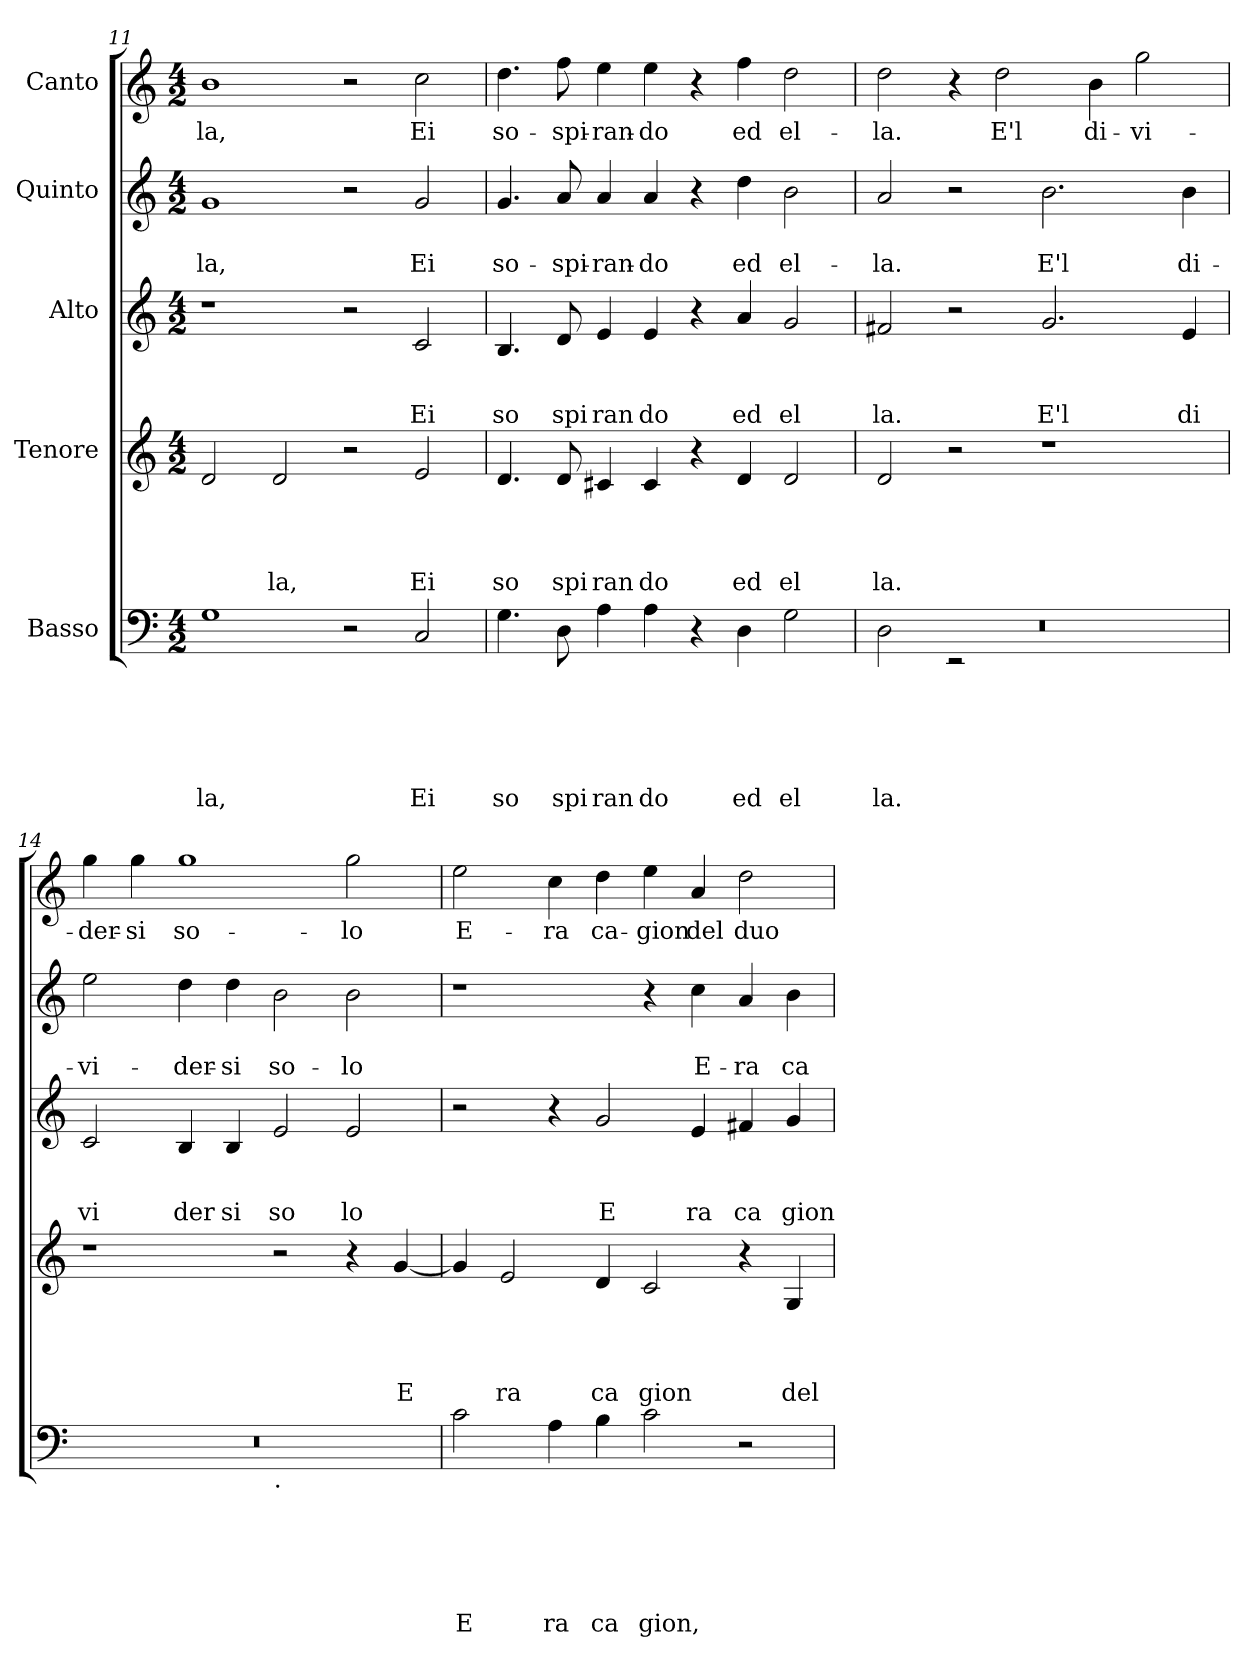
**kern	**text	**text	**text	**text	**text	**text	**kern	**text	**text	**text	**text	**kern	**text	**text	**text	**kern	**text	**text	**kern	**text
*part5	*part5	*part5	*part5	*part5	*part5	*part5	*part4	*part4	*part4	*part4	*part4	*part3	*part3	*part3	*part3	*part2	*part2	*part2	*part1	*part1
*staff5	*staff5	*staff5	*staff5	*staff5	*staff5	*staff5	*staff4	*staff4	*staff4	*staff4	*staff4	*staff3	*staff3	*staff3	*staff3	*staff2	*staff2	*staff2	*staff1	*staff1
*I"Basso	*	*	*	*	*	*	*I"Tenore	*	*	*	*	*I"Alto	*	*	*	*I"Quinto	*	*	*I"Canto	*
!!LO:LB:g=z
*clefF4	*	*	*	*	*	*	*clefG2	*	*	*	*	*clefG2	*	*	*	*clefG2	*	*	*clefG2	*
*k[]	*	*	*	*	*	*	*k[]	*	*	*	*	*k[]	*	*	*	*k[]	*	*	*k[]	*
*C:	*	*	*	*	*	*	*C:	*	*	*	*	*C:	*	*	*	*C:	*	*	*C:	*
*M4/2	*	*	*	*	*	*	*M4/2	*	*	*	*	*M4/2	*	*	*	*M4/2	*	*	*M4/2	*
=11	=11	=11	=11	=11	=11	=11	=11	=11	=11	=11	=11	=11	=11	=11	=11	=11	=11	=11	=11	=11
!	!	!	!	!	!	!LO:LY:b	!	!	!	!	!	!	!	!	!	!	!	!LO:LY:b	!	!LO:LY:b
1G	.	.	.	.	.	-la,	2d/	.	.	.	.	1r	.	.	.	1g	.	la,	1b	-la,
!	!	!	!	!	!	!	!	!	!	!	!LO:LY:b	!	!	!	!	!	!	!	!	!
.	.	.	.	.	.	.	2d/	.	.	.	-la,	.	.	.	.	.	.	.	.	.
2r	.	.	.	.	.	.	2r	.	.	.	.	2r	.	.	.	2r	.	.	2r	.
!	!	!	!	!	!	!LO:LY:b	!	!	!	!	!LO:LY:b	!	!	!	!LO:LY:b	!	!	!LO:LY:b	!	!LO:LY:b
2C/	.	.	.	.	.	Ei	2e/	.	.	.	Ei	2c/	.	.	Ei	2g/	.	Ei	2cc\	Ei
=12	=12	=12	=12	=12	=12	=12	=12	=12	=12	=12	=12	=12	=12	=12	=12	=12	=12	=12	=12	=12
!	!	!	!	!	!	!LO:LY:b	!	!	!	!	!LO:LY:b	!	!	!	!LO:LY:b	!	!	!LO:LY:b	!	!LO:LY:b
4.G\	.	.	.	.	.	so	4.d/	.	.	.	so	4.B/	.	.	so	4.g/	.	so-	4.dd\	so-
!	!	!	!	!	!	!LO:LY:b	!	!	!	!	!LO:LY:b	!	!	!	!LO:LY:b	!	!	!LO:LY:b	!	!LO:LY:b
8D\	.	.	.	.	.	spi	8d/	.	.	.	spi	8d/	.	.	spi	8a/	.	-spi-	8ff\	-spi-
!	!	!	!	!	!	!LO:LY:b	!	!	!	!	!LO:LY:b	!	!	!	!LO:LY:b	!	!	!LO:LY:b	!	!LO:LY:b
4A\	.	.	.	.	.	ran	4c#X/	.	.	.	ran	4e/	.	.	ran	4a/	.	-ran-	4ee\	-ran-
!	!	!	!	!	!	!LO:LY:b	!	!	!	!	!LO:LY:b	!	!	!	!LO:LY:b	!	!	!LO:LY:b	!	!LO:LY:b
4A\	.	.	.	.	.	do	4c#/	.	.	.	do	4e/	.	.	do	4a/	.	-do	4ee\	-do
4r	.	.	.	.	.	.	4r	.	.	.	.	4r	.	.	.	4r	.	.	4r	.
!	!	!	!	!	!	!LO:LY:b	!	!	!	!	!LO:LY:b	!	!	!	!LO:LY:b	!	!	!LO:LY:b	!	!LO:LY:b
4D\	.	.	.	.	.	ed	4d/	.	.	.	ed	4a/	.	.	ed	4dd\	.	ed	4ff\	ed
!	!	!	!	!	!	!LO:LY:b	!	!	!	!	!LO:LY:b	!	!	!	!LO:LY:b	!	!	!LO:LY:b	!	!LO:LY:b
2G\	.	.	.	.	.	el	2d/	.	.	.	el	2g/	.	.	el	2b\	.	el-	2dd\	el-
=13	=13	=13	=13	=13	=13	=13	=13	=13	=13	=13	=13	=13	=13	=13	=13	=13	=13	=13	=13	=13
*^	*	*	*	*	*	*	*	*	*	*	*	*	*	*	*	*	*	*	*	*
*	*^	*	*	*	*	*	*	*	*	*	*	*	*	*	*	*	*	*	*	*	*
!	!	!LO:N:vis=1	!	!	!	!	!	!LO:LY:b	!	!	!	!	!LO:LY:b	!	!	!	!LO:LY:b	!	!	!LO:LY:b	!	!LO:LY:b
2D\	2ryy	0r	.	.	.	.	.	la.	2d/	.	.	.	la.	2f#X/	.	.	la.	2a/	.	-la.	2dd\	-la.
2ryy	2rEE	.	.	.	.	.	.	.	2r	.	.	.	.	2r	.	.	.	2r	.	.	4r	.
!	!	!	!	!	!	!	!	!	!	!	!	!	!	!	!	!	!	!	!	!	!	!LO:LY:b
.	.	.	.	.	.	.	.	.	.	.	.	.	.	.	.	.	.	.	.	.	2dd\	E'l
!	!	!	!	!	!	!	!	!	!	!	!	!	!	!	!	!	!LO:LY:b	!	!	!LO:LY:b	!	!
1ryy	1ryy	.	.	.	.	.	.	.	1r	.	.	.	.	2.g/	.	.	E'l	2.b\	.	E'l	.	.
!	!	!	!	!	!	!	!	!	!	!	!	!	!	!	!	!	!	!	!	!	!	!LO:LY:b
.	.	.	.	.	.	.	.	.	.	.	.	.	.	.	.	.	.	.	.	.	4b\	di-
!	!	!	!	!	!	!	!	!	!	!	!	!	!	!	!	!	!	!	!	!	!	!LO:LY:b
.	.	.	.	.	.	.	.	.	.	.	.	.	.	.	.	.	.	.	.	.	2gg\	-vi-
!	!	!	!	!	!	!	!	!	!	!	!	!	!	!	!	!	!LO:LY:b	!	!	!LO:LY:b	!	!
.	.	.	.	.	.	.	.	.	.	.	.	.	.	4e/	.	.	di	4b\	.	di-	.	.
*v	*v	*v	*	*	*	*	*	*	*	*	*	*	*	*	*	*	*	*	*	*	*	*
=14	=14	=14	=14	=14	=14	=14	=14	=14	=14	=14	=14	=14	=14	=14	=14	=14	=14	=14	=14	=14
!	!	!	!	!	!	!	!	!	!	!	!	!	!	!	!LO:LY:b	!	!	!LO:LY:b	!	!LO:LY:b
*^	*	*	*	*	*	*	*	*	*	*	*	*	*	*	*	*	*	*	*	*
0r	1ryy	.	.	.	.	.	.	1r	.	.	.	.	2c/	.	.	vi	2ee\	.	-vi-	4gg\	-der-
!	!	!	!	!	!	!	!	!	!	!	!	!	!	!	!	!	!	!	!	!	!LO:LY:b
.	.	.	.	.	.	.	.	.	.	.	.	.	.	.	.	.	.	.	.	4gg\	-si
!	!	!	!	!	!	!	!	!	!	!	!	!	!	!	!	!LO:LY:b	!	!	!LO:LY:b	!	!LO:LY:b
.	.	.	.	.	.	.	.	.	.	.	.	.	4B/	.	.	der	4dd\	.	-der-	1gg	so-
!	!	!	!	!	!	!	!	!	!	!	!	!	!	!	!	!LO:LY:b	!	!	!LO:LY:b	!	!
.	.	.	.	.	.	.	.	.	.	.	.	.	4B/	.	.	si	4dd\	.	-si	.	.
!	!LO:TX:b:t=.	!	!	!	!	!	!	!	!	!	!	!	!	!	!	!	!	!	!	!	!
!	!	!	!	!	!	!	!	!	!	!	!	!	!	!	!	!LO:LY:b	!	!	!LO:LY:b	!	!
.	1ryy	.	.	.	.	.	.	2r	.	.	.	.	2e/	.	.	so	2b\	.	so-	.	.
!	!	!	!	!	!	!	!	!	!	!	!	!	!	!	!	!LO:LY:b	!	!	!LO:LY:b	!	!LO:LY:b
.	.	.	.	.	.	.	.	4r	.	.	.	.	2e/	.	.	lo	2b\	.	-lo	2gg\	-lo
!	!	!	!	!	!	!	!	!	!	!	!	!LO:LY:b	!	!	!	!	!	!	!	!	!
.	.	.	.	.	.	.	.	[<4g/	.	.	.	E	.	.	.	.	.	.	.	.	.
=15	=15	=15	=15	=15	=15	=15	=15	=15	=15	=15	=15	=15	=15	=15	=15	=15	=15	=15	=15	=15	=15
!	!	!	!	!	!	!	!LO:LY:b	!	!	!	!	!	!	!	!	!	!	!	!	!	!LO:LY:b
*v	*v	*	*	*	*	*	*	*	*	*	*	*	*	*	*	*	*	*	*	*	*
2c\	.	.	.	.	.	E	4g/]	.	.	.	.	2r	.	.	.	1r	.	.	2ee\	E-
!	!	!	!	!	!	!	!	!	!	!	!LO:LY:b	!	!	!	!	!	!	!	!	!
.	.	.	.	.	.	.	2e/	.	.	.	ra	.	.	.	.	.	.	.	.	.
!	!	!	!	!	!	!LO:LY:b	!	!	!	!	!	!	!	!	!	!	!	!	!	!LO:LY:b
4A\	.	.	.	.	.	ra	.	.	.	.	.	4r	.	.	.	.	.	.	4cc\	-ra
!	!	!	!	!	!	!LO:LY:b	!	!	!	!	!LO:LY:b	!	!	!	!LO:LY:b	!	!	!	!	!LO:LY:b
4B\	.	.	.	.	.	ca	4d/	.	.	.	ca	2g/	.	.	E	.	.	.	4dd\	ca-
!	!	!	!	!	!	!LO:LY:b	!	!	!	!	!LO:LY:b	!	!	!	!	!	!	!	!	!LO:LY:b
2c\	.	.	.	.	.	gion,	2c/	.	.	.	gion	.	.	.	.	4r	.	.	4ee\	-gion
!	!	!	!	!	!	!	!	!	!	!	!	!	!	!	!LO:LY:b	!	!	!LO:LY:b	!	!LO:LY:b
.	.	.	.	.	.	.	.	.	.	.	.	4e/	.	.	ra	4cc\	.	E-	4a/	del
!	!	!	!	!	!	!	!	!	!	!	!	!	!	!	!LO:LY:b	!	!	!LO:LY:b	!	!LO:LY:b
2r	.	.	.	.	.	.	4r	.	.	.	.	4f#X/	.	.	ca	4a/	.	-ra	2dd\	duo-
!	!	!	!	!	!	!	!	!	!	!	!LO:LY:b	!	!	!	!LO:LY:b	!	!	!LO:LY:b	!	!
.	.	.	.	.	.	.	4G/	.	.	.	del	4g/	.	.	gion	4b\	.	ca-	.	.
=	=	=	=	=	=	=	=	=	=	=	=	=	=	=	=	=	=	=	=	=
*-	*-	*-	*-	*-	*-	*-	*-	*-	*-	*-	*-	*-	*-	*-	*-	*-	*-	*-	*-	*-
